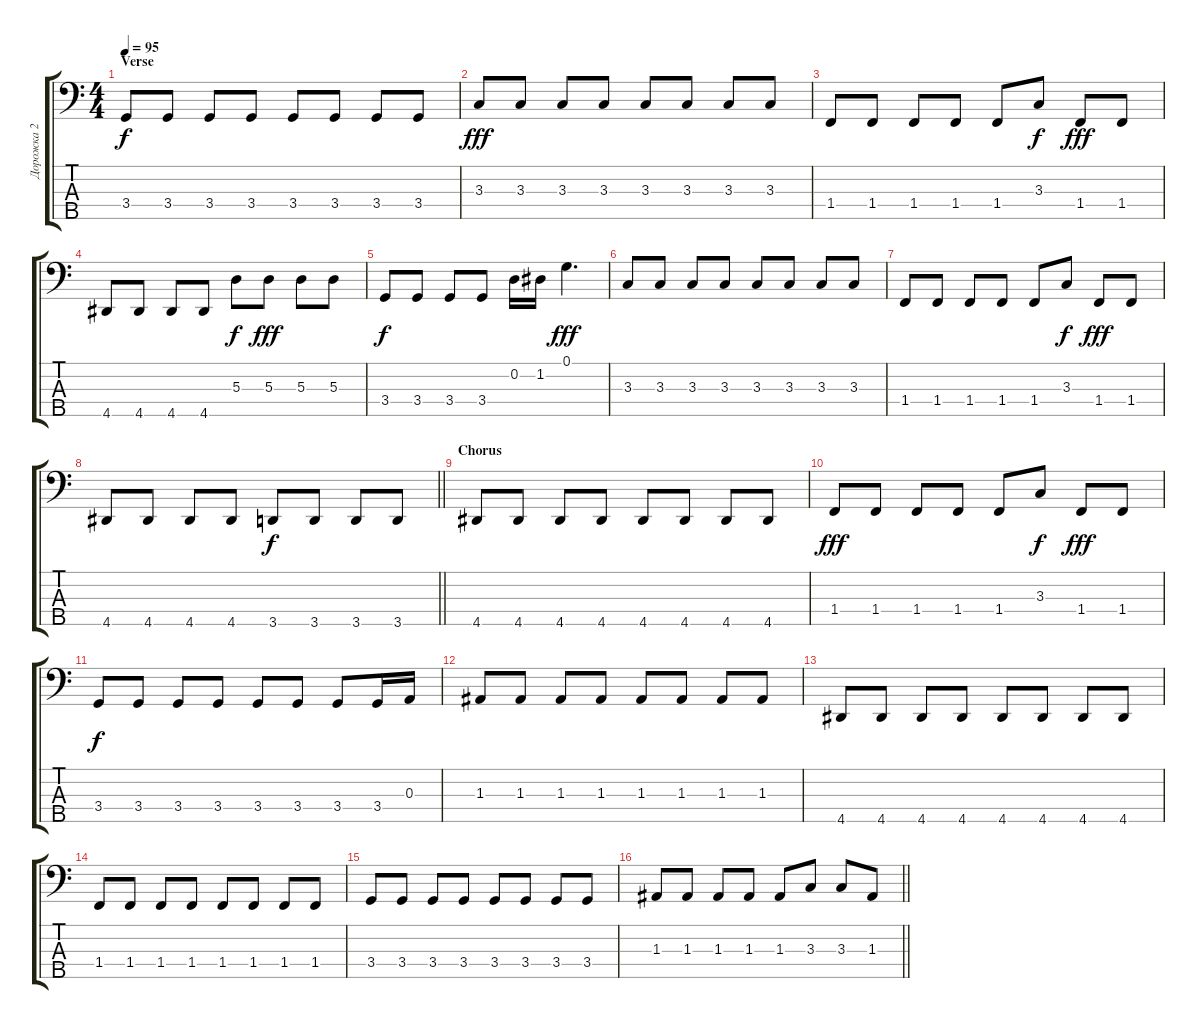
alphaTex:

\track ("Дорожка 2" "Дорожка 2") {instrument electricbassfinger}
\staff {score tabs}
\tuning (G2 D2 A1 E1 B0) {hide}
\ts (4 4)
\section ("" "Verse")
\tempo 95
\clef f4
\ks c
3.4.8{dy f} 3.4.8 3.4.8 3.4.8 3.4.8 3.4.8 3.4.8 3.4.8 |
3.3.8{dy fff} 3.3.8 3.3.8 3.3.8 3.3.8 3.3.8 3.3.8 3.3.8 |
1.4.8 1.4.8 1.4.8 1.4.8 1.4.8 3.3.8{dy f} 1.4.8{dy fff} 1.4.8 |
4.5.8 4.5.8 4.5.8 4.5.8 5.3.8{dy f} 5.3.8{dy fff} 5.3.8 5.3.8 |
3.4.8{dy f} 3.4.8 3.4.8 3.4.8 0.2.16 1.2.16 0.1.4{d dy fff} |
3.3.8 3.3.8 3.3.8 3.3.8 3.3.8 3.3.8 3.3.8 3.3.8 |
1.4.8 1.4.8 1.4.8 1.4.8 1.4.8 3.3.8{dy f} 1.4.8{dy fff} 1.4.8 |
\barLineRight lightlight
4.5.8 4.5.8 4.5.8 4.5.8 3.5.8{dy f} 3.5.8 3.5.8 3.5.8 |
\section ("" "Chorus")
4.5.8 4.5.8 4.5.8 4.5.8 4.5.8 4.5.8 4.5.8 4.5.8 |
1.4.8{dy fff} 1.4.8 1.4.8 1.4.8 1.4.8 3.3.8{dy f} 1.4.8{dy fff} 1.4.8 |
3.4.8{dy f} 3.4.8 3.4.8 3.4.8 3.4.8 3.4.8 3.4.8 3.4.16 0.3.16 |
1.3.8 1.3.8 1.3.8 1.3.8 1.3.8 1.3.8 1.3.8 1.3.8 |
4.5.8 4.5.8 4.5.8 4.5.8 4.5.8 4.5.8 4.5.8 4.5.8 |
1.4.8 1.4.8 1.4.8 1.4.8 1.4.8 1.4.8 1.4.8 1.4.8 |
3.4.8 3.4.8 3.4.8 3.4.8 3.4.8 3.4.8 3.4.8 3.4.8 |
\barLineRight lightlight
1.3.8 1.3.8 1.3.8 1.3.8 1.3.8 3.3.8 3.3.8 1.3.8
